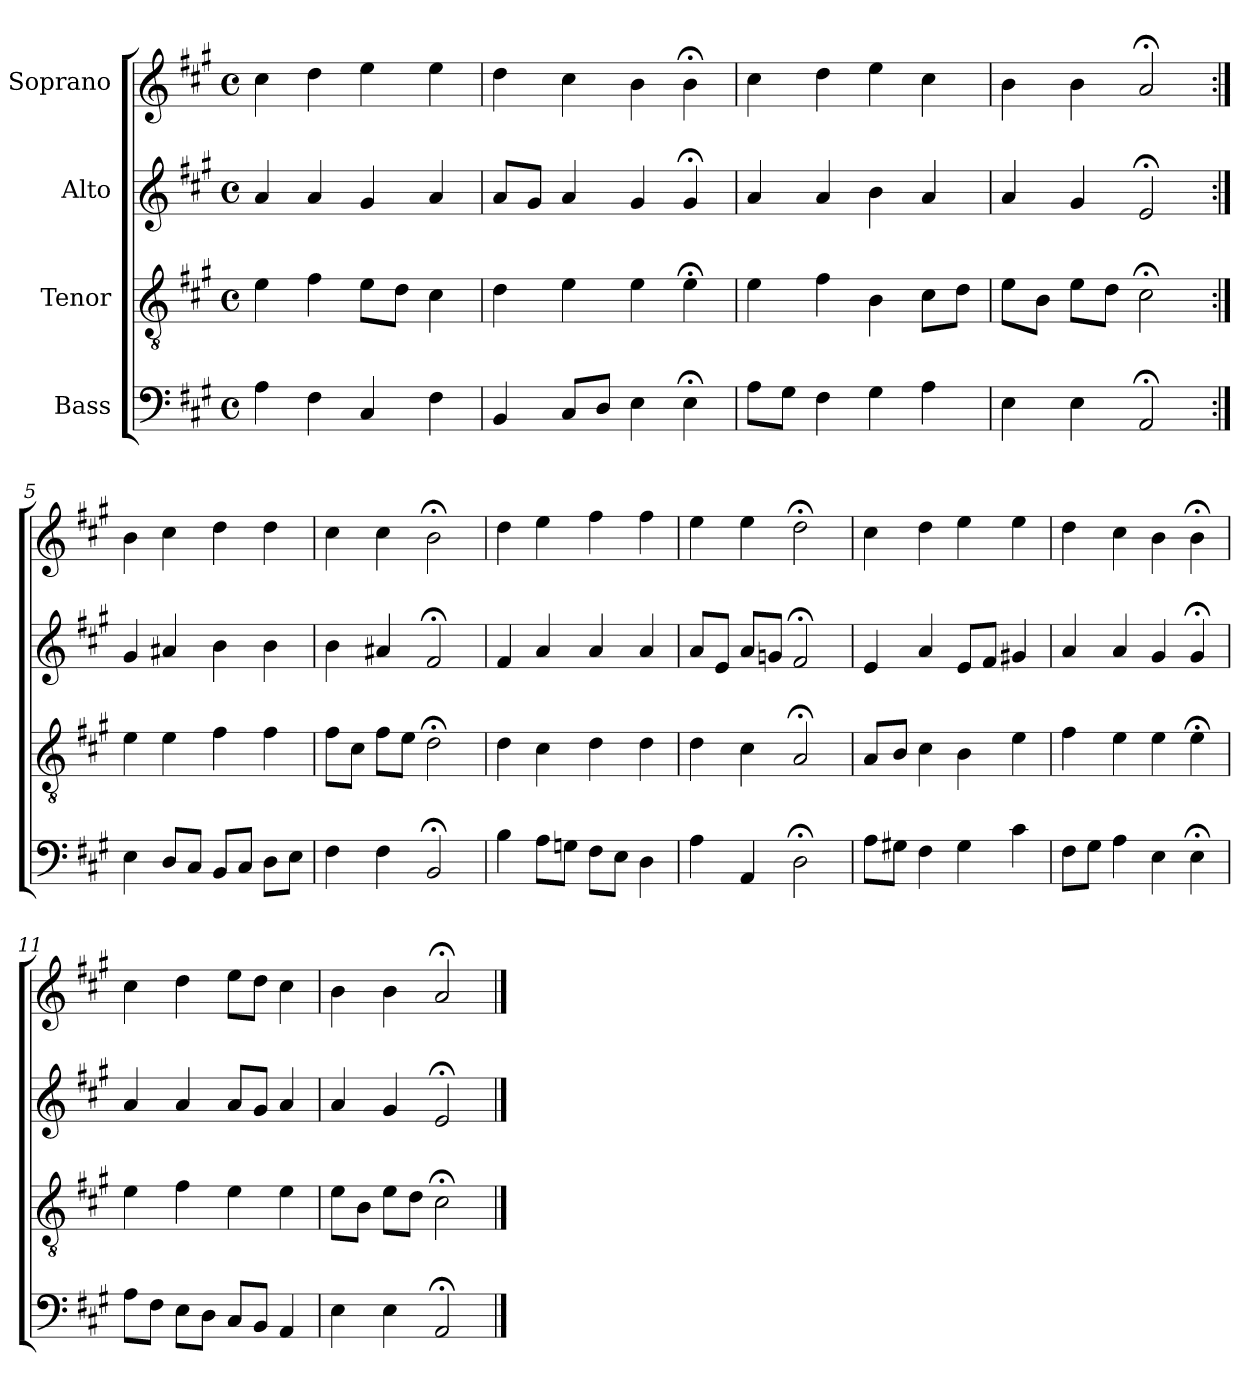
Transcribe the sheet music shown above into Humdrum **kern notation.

**kern	**kern	**kern	**kern
*part4	*part3	*part2	*part1
*staff4	*staff3	*staff2	*staff1
*I"Bass	*I"Tenor	*I"Alto	*I"Soprano
*clefF4	*clefGv2	*clefG2	*clefG2
*k[f#c#g#]	*k[f#c#g#]	*k[f#c#g#]	*k[f#c#g#]
*M4/4	*M4/4	*M4/4	*M4/4
*met(c)	*met(c)	*met(c)	*met(c)
=1	=1	=1	=1
4A	4e	4a	4cc#
4F#	4f#	4a	4dd
4C#	8eL	4g#	4ee
.	8dJ	.	.
4F#	4c#	4a	4ee
=2	=2	=2	=2
4BB	4d	8aL	4dd
.	.	8g#J	.
8C#L	4e	4a	4cc#
8DJ	.	.	.
4E	4e	4g#	4b
4E;<	4e;<	4g#;<	4b;<
=3	=3	=3	=3
8AL	4e	4a	4cc#
8G#J	.	.	.
4F#	4f#	4a	4dd
4G#	4B	4b	4ee
4A	8c#L	4a	4cc#
.	8dJ	.	.
=4	=4	=4	=4
4E	8eL	4a	4b
.	8BJ	.	.
4E	8eL	4g#	4b
.	8dJ	.	.
2AA;<	2c#;<	2e;<	2a;<
=5:|!	=5:|!	=5:|!	=5:|!
4E	4e	4g#	4b
8DL	4e	4a#X	4cc#
8C#J	.	.	.
8BBL	4f#	4b	4dd
8C#J	.	.	.
8DL	4f#	4b	4dd
8EJ	.	.	.
=6	=6	=6	=6
4F#	8f#L	4b	4cc#
.	8c#J	.	.
4F#	8f#L	4a#X	4cc#
.	8eJ	.	.
2BB;<	2d;<	2f#;<	2b;<
=7	=7	=7	=7
4B	4d	4f#	4dd
8AL	4c#	4a	4ee
8GnJ	.	.	.
8F#L	4d	4a	4ff#
8EJ	.	.	.
4D	4d	4a	4ff#
=8	=8	=8	=8
4A	4d	8aL	4ee
.	.	8eJ	.
4AA	4c#	8aL	4ee
.	.	8gnJ	.
2D;<	2A;<	2f#;<	2dd;<
=9	=9	=9	=9
8AL	8AL	4e	4cc#
8G#XJ	8BJ	.	.
4F#	4c#	4a	4dd
4G#	4B	8eL	4ee
.	.	8f#J	.
4c#	4e	4g#X	4ee
=10	=10	=10	=10
8F#L	4f#	4a	4dd
8G#J	.	.	.
4A	4e	4a	4cc#
4E	4e	4g#	4b
4E;<	4e;<	4g#;<	4b;<
=11	=11	=11	=11
8AL	4e	4a	4cc#
8F#J	.	.	.
8EL	4f#	4a	4dd
8DJ	.	.	.
8C#L	4e	8aL	8eeL
8BBJ	.	8g#J	8ddJ
4AA	4e	4a	4cc#
=12	=12	=12	=12
4E	8eL	4a	4b
.	8BJ	.	.
4E	8eL	4g#	4b
.	8dJ	.	.
2AA;<	2c#;<	2e;<	2a;<
==	==	==	==
*-	*-	*-	*-
